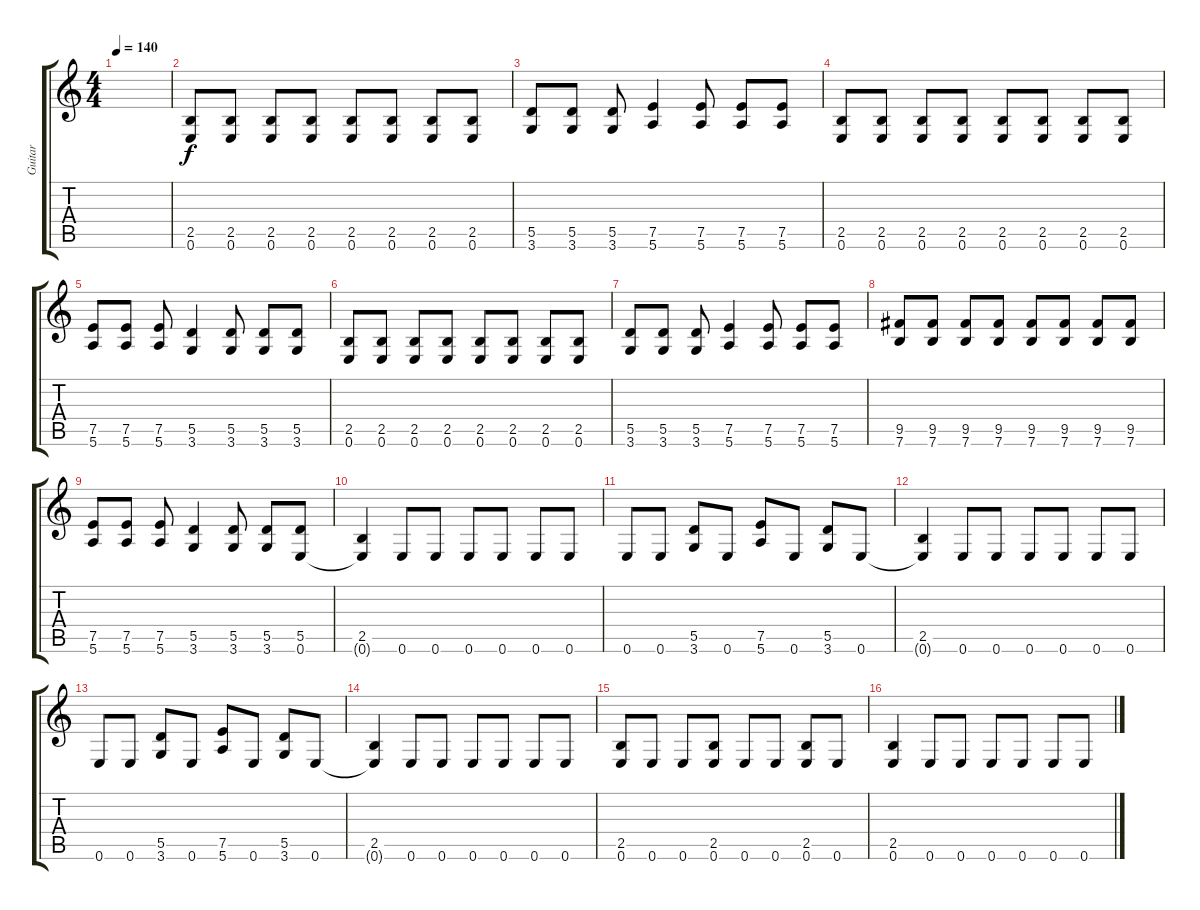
\track ("Guitar" "Guitar") {instrument distortionguitar}
\staff {score tabs}
\tuning (E4 B3 G3 D3 A2 E2) {hide}
\ts (4 4)
\tempo 140
\clef g2
\ks c
|
(2.5 0.6).8 (2.5 0.6).8 (2.5 0.6).8 (2.5 0.6).8 (2.5 0.6).8 (2.5 0.6).8 (2.5 0.6).8 (2.5 0.6).8 |
(5.5 3.6).8 (5.5 3.6).8 (5.5 3.6).8 (7.5 5.6).4 (7.5 5.6).8 (7.5 5.6).8 (7.5 5.6).8 |
(2.5 0.6).8 (2.5 0.6).8 (2.5 0.6).8 (2.5 0.6).8 (2.5 0.6).8 (2.5 0.6).8 (2.5 0.6).8 (2.5 0.6).8 |
(7.5 5.6).8 (7.5 5.6).8 (7.5 5.6).8 (5.5 3.6).4 (5.5 3.6).8 (5.5 3.6).8 (5.5 3.6).8 |
(2.5 0.6).8 (2.5 0.6).8 (2.5 0.6).8 (2.5 0.6).8 (2.5 0.6).8 (2.5 0.6).8 (2.5 0.6).8 (2.5 0.6).8 |
(5.5 3.6).8 (5.5 3.6).8 (5.5 3.6).8 (7.5 5.6).4 (7.5 5.6).8 (7.5 5.6).8 (7.5 5.6).8 |
(9.5 7.6).8 (9.5 7.6).8 (9.5 7.6).8 (9.5 7.6).8 (9.5 7.6).8 (9.5 7.6).8 (9.5 7.6).8 (9.5 7.6).8 |
(7.5 5.6).8 (7.5 5.6).8 (7.5 5.6).8 (5.5 3.6).4 (5.5 3.6).8 (5.5 3.6).8 (5.5 0.6).8 |
(2.5 0.6{t}).4 0.6.8 0.6.8 0.6.8 0.6.8 0.6.8 0.6.8 |
0.6.8 0.6.8 (5.5 3.6).8 0.6.8 (7.5 5.6).8 0.6.8 (5.5 3.6).8 0.6.8 |
(2.5 0.6{t}).4 0.6.8 0.6.8 0.6.8 0.6.8 0.6.8 0.6.8 |
0.6.8 0.6.8 (5.5 3.6).8 0.6.8 (7.5 5.6).8 0.6.8 (5.5 3.6).8 0.6.8 |
(2.5 0.6{t}).4 0.6.8 0.6.8 0.6.8 0.6.8 0.6.8 0.6.8 |
(2.5 0.6).8 0.6.8 0.6.8 (2.5 0.6).8 0.6.8 0.6.8 (2.5 0.6).8 0.6.8 |
(2.5 0.6).4 0.6.8 0.6.8 0.6.8 0.6.8 0.6.8 0.6.8
